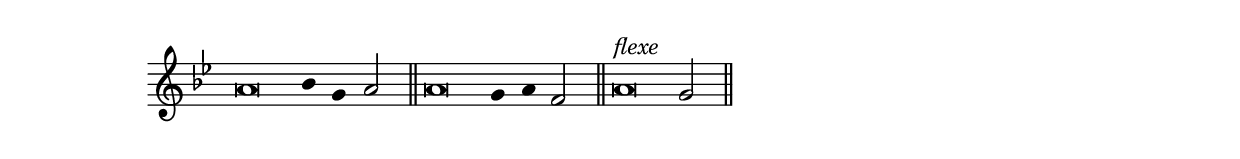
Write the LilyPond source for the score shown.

%% Do not edit this file; it is automatically
%% generated from LSR http://lsr.dsi.unimi.it
%% This file is in the public domain.
\version "2.13.10"

\header {
  lsrtags = "rhythms, vocal-music, ancient-notation, contexts-and-engravers"

%% Translation of GIT committish: 45fc8488655f9ea122d1ec6e3328892618bd6971
  texidoces = "
Este tipo de notación se utiliza para el canto de los Salmos, en
que las estrofas no siempre tienen la misma longitud.

"
  doctitlees = "Notación de responsos o salmos"

  texidoc = "
This form of notation is used for the chant of the Psalms, where verses
aren't always the same length.

"
  doctitle = "Chant or psalms notation"
} % begin verbatim

stemOn = { \revert Staff.Stem #'transparent }
stemOff = { \override Staff.Stem #'transparent = ##t }

\score {
  \new Staff \with { \remove "Time_signature_engraver" }
  {
    \key g \minor
    \cadenzaOn
    \stemOff a'\breve bes'4 g'4
    \stemOn a'2 \bar "||"
    \stemOff a'\breve g'4 a'4
    \stemOn f'2 \bar "||"
    \stemOff a'\breve^\markup { \italic flexe }
    \stemOn g'2 \bar "||"
  }
}

